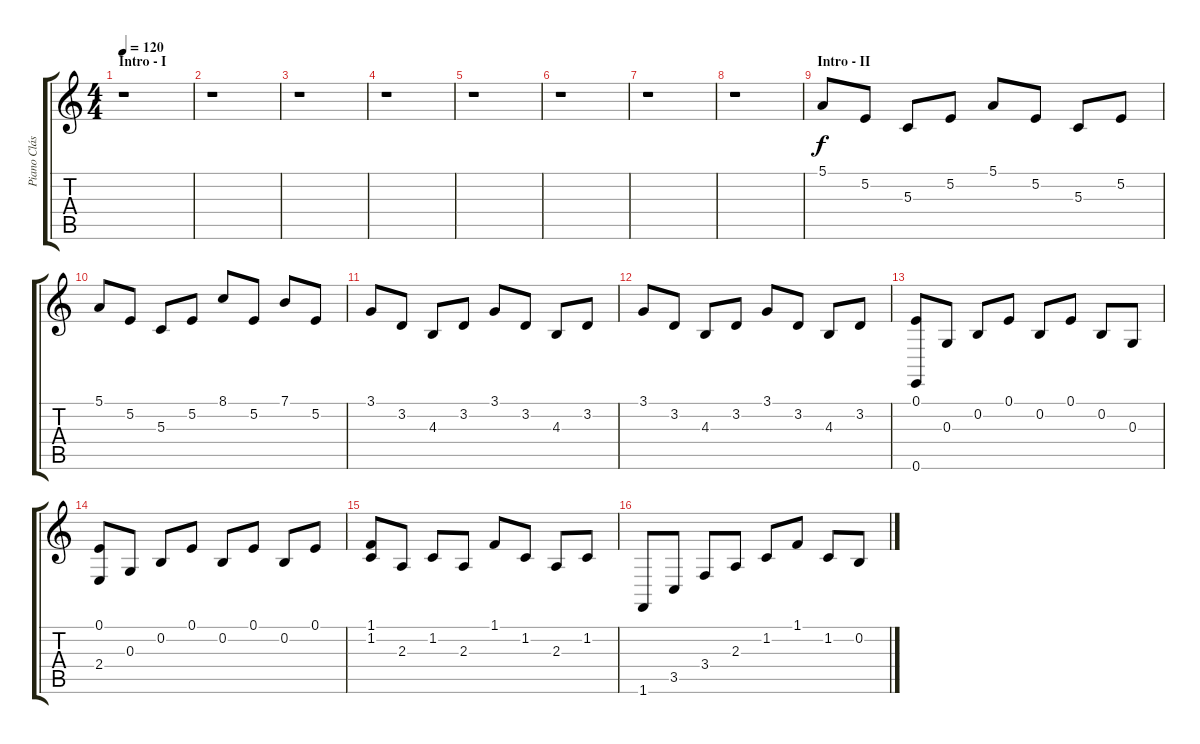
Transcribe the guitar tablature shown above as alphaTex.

\track ("Piano Clássico" "Piano Clás") {instrument brightacousticpiano}
\staff {score tabs}
\tuning (E4 B3 G3 D3 A2 E2) {hide}
\ts (4 4)
\section ("" "Intro - I")
\tempo 120
\clef g2
\ks c
r.1{dy f instrument brightacousticpiano} |
r.1 |
r.1 |
r.1 |
r.1 |
r.1 |
r.1 |
r.1 |
\section ("" "Intro - II")
5.1.8 5.2.8 5.3.8 5.2.8 5.1.8 5.2.8 5.3.8 5.2.8 |
5.1.8 5.2.8 5.3.8 5.2.8 8.1.8 5.2.8 7.1.8 5.2.8 |
3.1.8 3.2.8 4.3.8 3.2.8 3.1.8 3.2.8 4.3.8 3.2.8 |
3.1.8 3.2.8 4.3.8 3.2.8 3.1.8 3.2.8 4.3.8 3.2.8 |
(0.1 0.6).8 0.3.8 0.2.8 0.1.8 0.2.8 0.1.8 0.2.8 0.3.8 |
(0.1 2.4).8 0.3.8 0.2.8 0.1.8 0.2.8 0.1.8 0.2.8 0.1.8 |
(1.1 1.2).8 2.3.8 1.2.8 2.3.8 1.1.8 1.2.8 2.3.8 1.2.8 |
1.6.8 3.5.8 3.4.8 2.3.8 1.2.8 1.1.8 1.2.8 0.2.8
